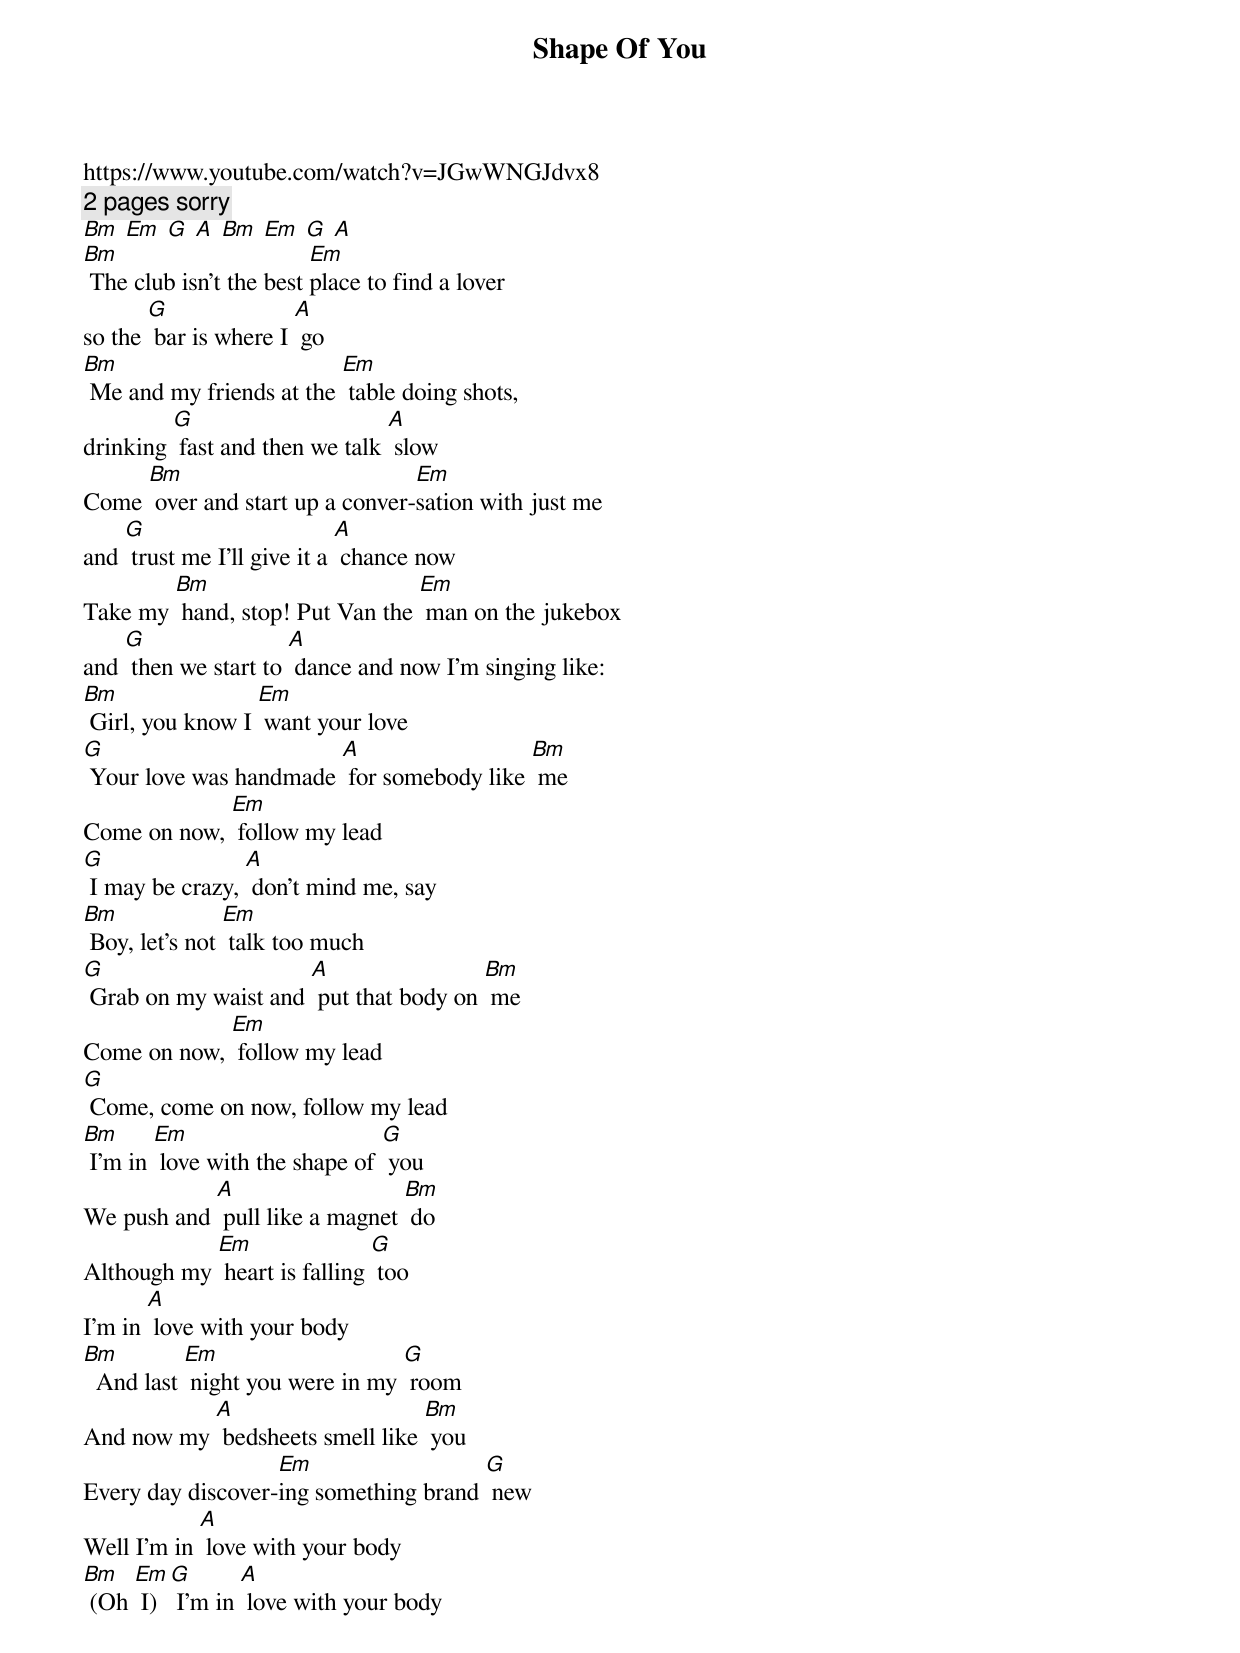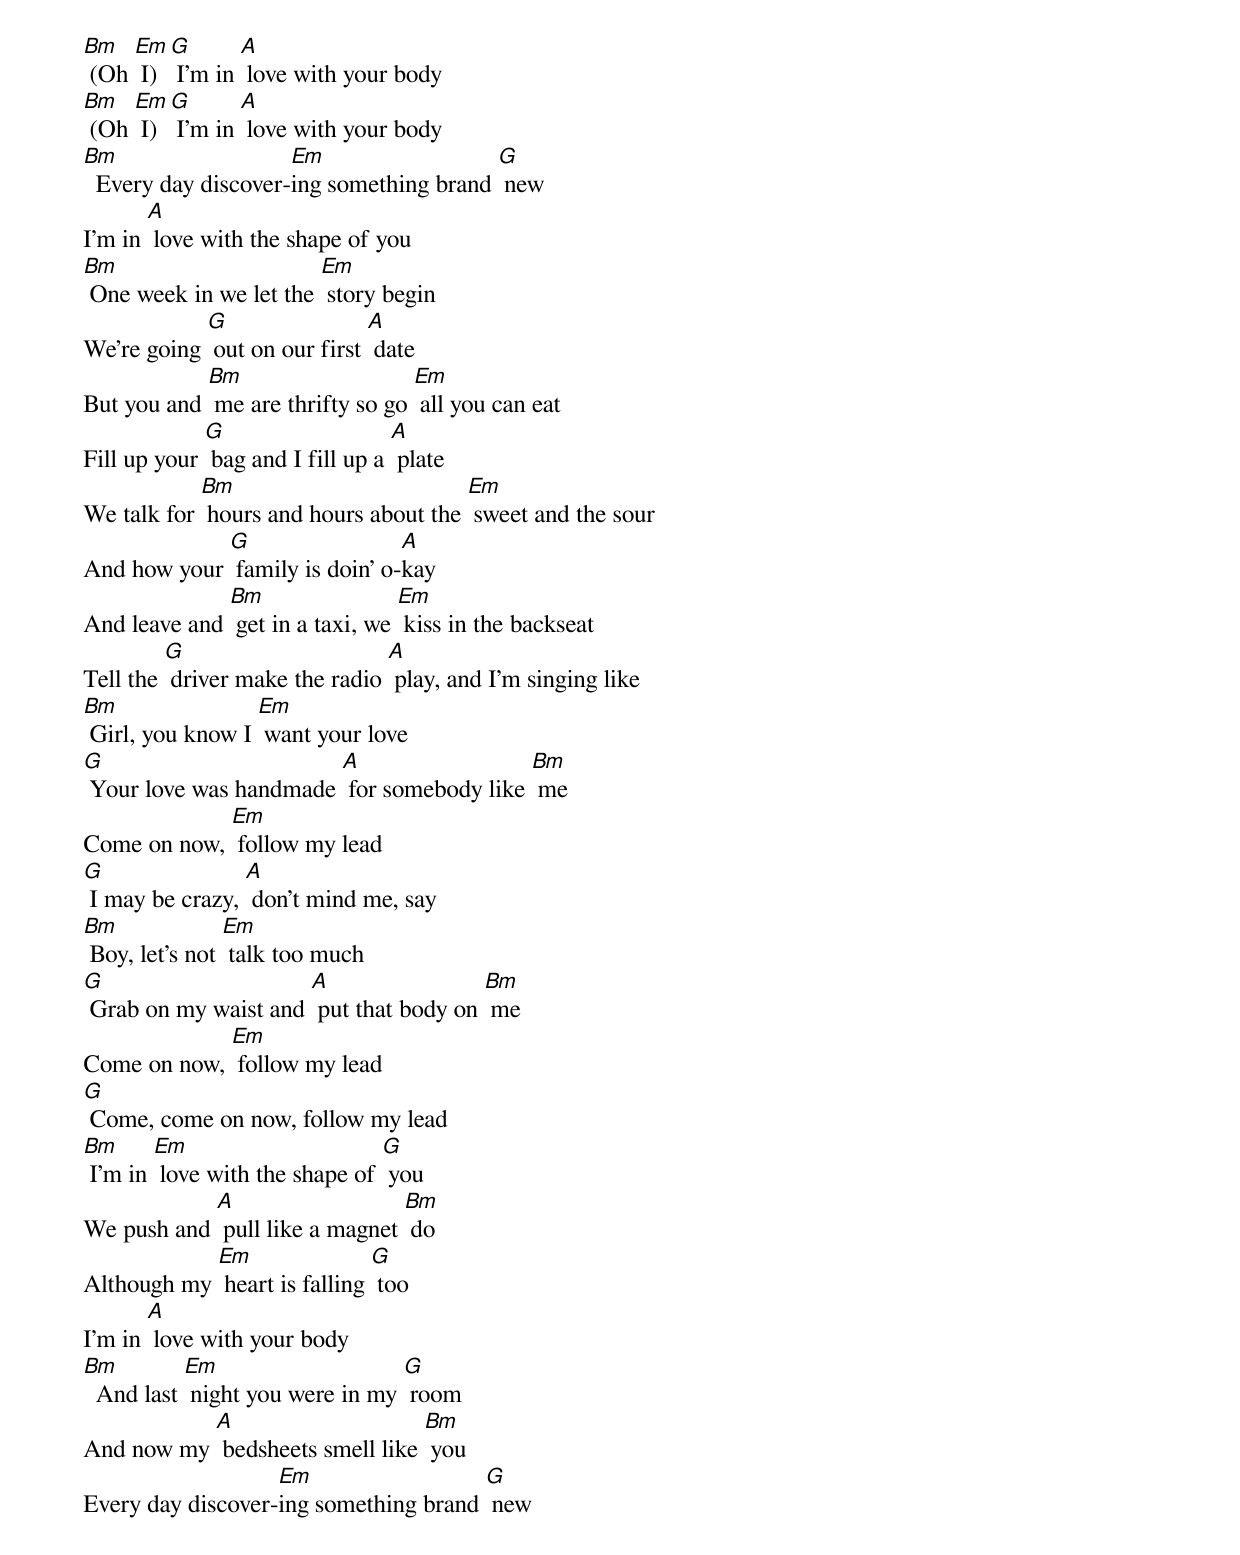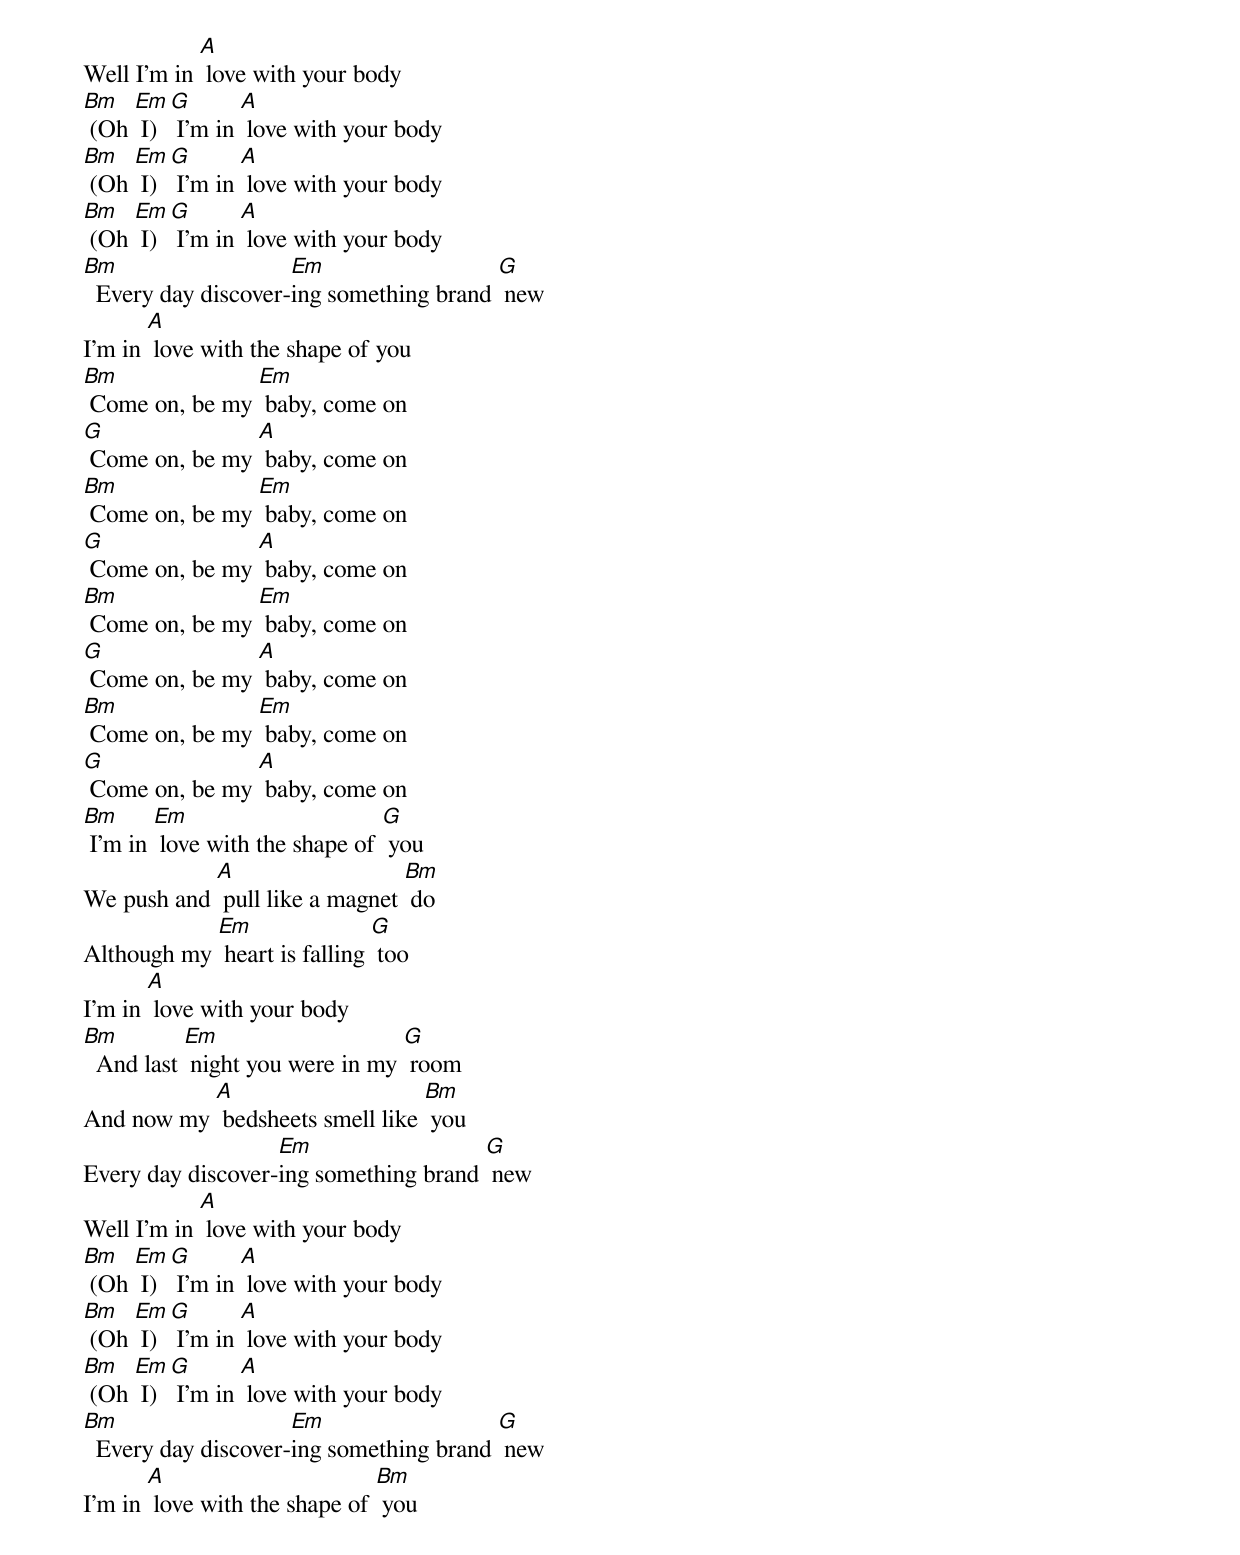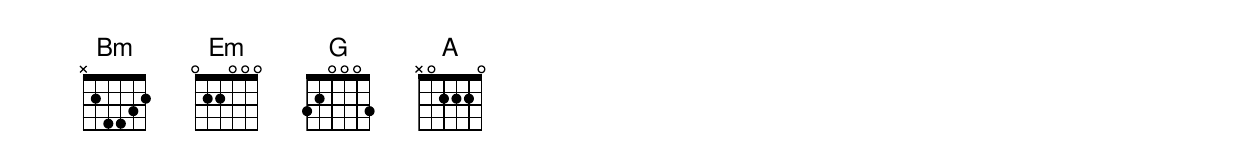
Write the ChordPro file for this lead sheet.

{t: Shape Of You}
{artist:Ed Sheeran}
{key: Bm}
https://www.youtube.com/watch?v=JGwWNGJdvx8
{c:  2 pages sorry}
[Bm] [Em] [G] [A] [Bm] [Em] [G] [A]
[Bm] The club isn't the best [Em]place to find a lover
so the [G] bar is where I [A] go
[Bm] Me and my friends at the [Em] table doing shots,
drinking [G] fast and then we talk [A] slow
Come [Bm] over and start up a conver-[Em]sation with just me
and [G] trust me I'll give it a [A] chance now
Take my [Bm] hand, stop! Put Van the [Em] man on the jukebox
and [G] then we start to [A] dance and now I'm singing like:
{c: }
[Bm] Girl, you know I [Em] want your love
[G] Your love was handmade [A] for somebody like [Bm] me
Come on now, [Em] follow my lead
[G] I may be crazy, [A] don't mind me, say
[Bm] Boy, let's not [Em] talk too much
[G] Grab on my waist and [A] put that body on [Bm] me
Come on now, [Em] follow my lead
[G] Come, come on now, follow my lead
{c: }
[Bm] I'm in [Em] love with the shape of [G] you
We push and [A] pull like a magnet [Bm] do
Although my [Em] heart is falling [G] too
I'm in [A] love with your body
[Bm]  And last [Em] night you were in my [G] room
And now my [A] bedsheets smell like [Bm] you
Every day discover-[Em]ing something brand [G] new
Well I'm in [A] love with your body
[Bm] (Oh [Em] I) [G] I'm in [A] love with your body
[Bm] (Oh [Em] I) [G] I'm in [A] love with your body
[Bm] (Oh [Em] I) [G] I'm in [A] love with your body
[Bm]  Every day discover-[Em]ing something brand [G] new
I'm in [A] love with the shape of you
{c: }
[Bm] One week in we let the [Em] story begin
We're going [G] out on our first [A] date
But you and [Bm] me are thrifty so go [Em] all you can eat
Fill up your [G] bag and I fill up a [A] plate
We talk for [Bm] hours and hours about the [Em] sweet and the sour
And how your [G] family is doin' o-[A]kay
And leave and [Bm] get in a taxi, we [Em] kiss in the backseat
Tell the [G] driver make the radio [A] play, and I'm singing like
{c: }
[Bm] Girl, you know I [Em] want your love
[G] Your love was handmade [A] for somebody like [Bm] me
Come on now, [Em] follow my lead
[G] I may be crazy, [A] don't mind me, say
[Bm] Boy, let's not [Em] talk too much
[G] Grab on my waist and [A] put that body on [Bm] me
Come on now, [Em] follow my lead
[G] Come, come on now, follow my lead
{c: }
[Bm] I'm in [Em] love with the shape of [G] you
We push and [A] pull like a magnet [Bm] do
Although my [Em] heart is falling [G] too
I'm in [A] love with your body
[Bm]  And last [Em] night you were in my [G] room
And now my [A] bedsheets smell like [Bm] you
Every day discover-[Em]ing something brand [G] new
Well I'm in [A] love with your body
[Bm] (Oh [Em] I) [G] I'm in [A] love with your body
[Bm] (Oh [Em] I) [G] I'm in [A] love with your body
[Bm] (Oh [Em] I) [G] I'm in [A] love with your body
[Bm]  Every day discover-[Em]ing something brand [G] new
I'm in [A] love with the shape of you
{c: }
[Bm] Come on, be my [Em] baby, come on
[G] Come on, be my [A] baby, come on
[Bm] Come on, be my [Em] baby, come on
[G] Come on, be my [A] baby, come on
[Bm] Come on, be my [Em] baby, come on
[G] Come on, be my [A] baby, come on
[Bm] Come on, be my [Em] baby, come on
[G] Come on, be my [A] baby, come on
{c: }
[Bm] I'm in [Em] love with the shape of [G] you
We push and [A] pull like a magnet [Bm] do
Although my [Em] heart is falling [G] too
I'm in [A] love with your body
[Bm]  And last [Em] night you were in my [G] room
And now my [A] bedsheets smell like [Bm] you
Every day discover-[Em]ing something brand [G] new
Well I'm in [A] love with your body
[Bm] (Oh [Em] I) [G] I'm in [A] love with your body
[Bm] (Oh [Em] I) [G] I'm in [A] love with your body
[Bm] (Oh [Em] I) [G] I'm in [A] love with your body
[Bm]  Every day discover-[Em]ing something brand [G] new
I'm in [A] love with the shape of [Bm] you
